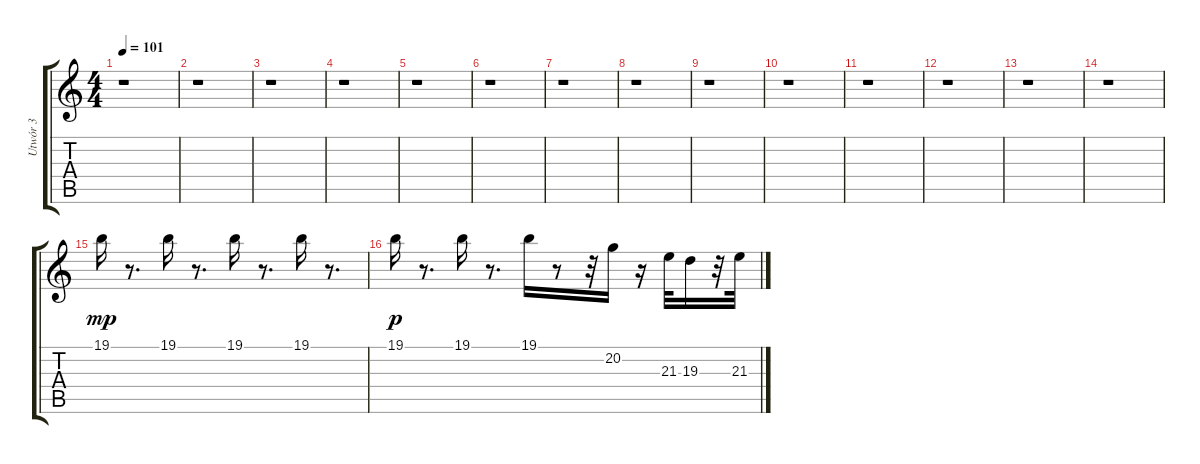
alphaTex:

\track ("Utwór 3" "Utwór 3") {instrument stringensemble1}
\staff {score tabs}
\tuning (E4 B3 G3 D3 A2 E2) {hide}
\ts (4 4)
\tempo 101
\clef g2
\ks c
r.1{dy mp} |
r.1 |
r.1 |
r.1 |
r.1 |
r.1 |
r.1 |
r.1 |
r.1 |
r.1 |
r.1 |
r.1 |
r.1 |
r.1 |
19.1.16 r.8{d} 19.1.16 r.8{d} 19.1.16 r.8{d} 19.1.16 r.8{d} |
19.1.16{dy p} r.8{d} 19.1.16 r.8{d} 19.1.16 r.8 r.32 20.2.16 r.16 21.3.32 19.3.16 r.32 21.3.32
